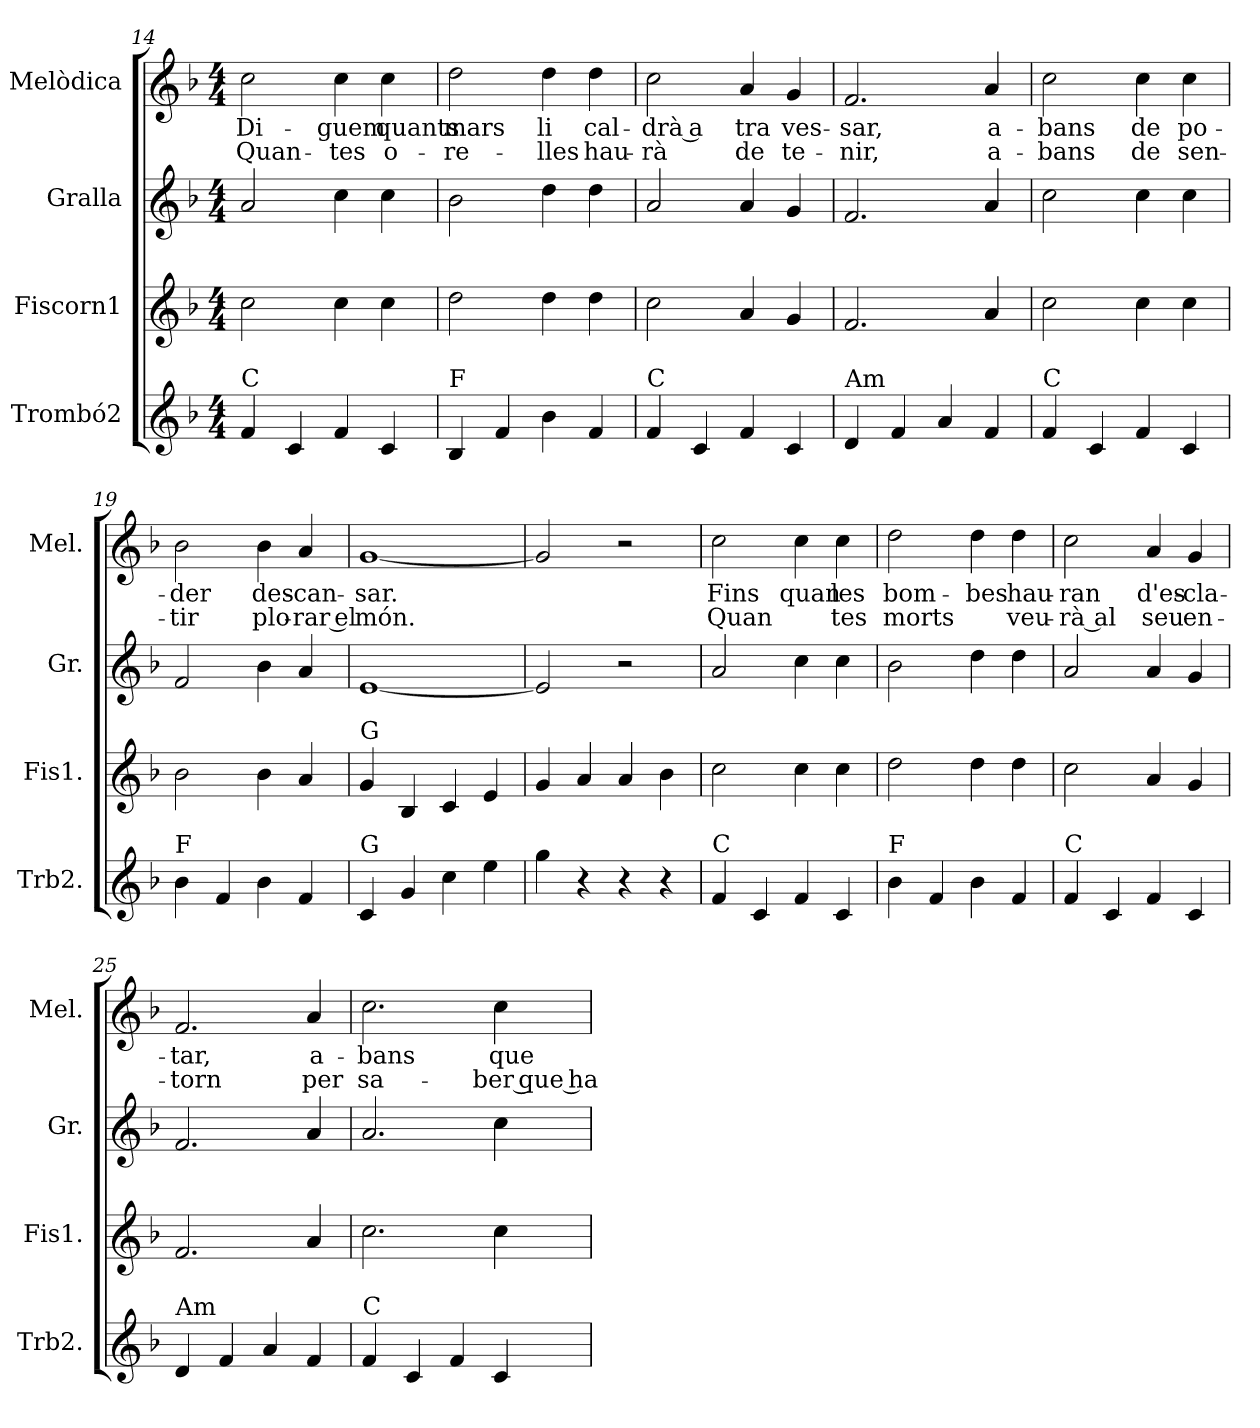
**kern	**kern	**kern	**kern	**text	**text
*part4	*part3	*part2	*part1	*part1	*part1
*staff4	*staff3	*staff2	*staff1	*staff1	*staff1
*I"Trombó2	*I"Fiscorn1	*I"Gralla	*I"Melòdica	*	*
*I'Trb2.	*I'Fis1.	*I'Gr.	*I'Mel.	*	*
*clefG2	*clefG2	*clefG2	*clefG2	*	*
*k[b-]	*k[b-]	*k[b-]	*k[b-]	*	*
*M4/4	*M4/4	*M4/4	*M4/4	*	*
=14	=14	=14	=14	=14	=14
!LO:TX:a:t=C	!	!	!	!	!
!	!	!	!	!LO:LY:b	!LO:LY:b
4f/	2cc\	2a/	2cc\	Di-	Quan-
4c/	.	.	.	.	.
!	!	!	!	!LO:LY:b	!LO:LY:b
4f/	4cc\	4cc\	4cc\	-guem	-tes
!	!	!	!	!LO:LY:b	!LO:LY:b
4c/	4cc\	4cc\	4cc\	quants	o-
=15	=15	=15	=15	=15	=15
!LO:TX:a:t=F	!	!	!	!	!
!	!	!	!	!LO:LY:b	!LO:LY:b
4B-/	2dd\	2b-\	2dd\	mars	-re-
4f/	.	.	.	.	.
!	!	!	!	!LO:LY:b	!LO:LY:b
4b-\	4dd\	4dd\	4dd\	li	-lles
!	!	!	!	!LO:LY:b	!LO:LY:b
4f/	4dd\	4dd\	4dd\	cal-	hau-
!!LO:LB:g=z
=16	=16	=16	=16	=16	=16
!LO:TX:a:t=C	!	!	!	!	!
!	!	!	!	!LO:LY:b	!LO:LY:b
4f/	2cc\	2a/	2cc\	drà a	-rà
4c/	.	.	.	.	.
!	!	!	!	!LO:LY:b	!LO:LY:b
4f/	4a/	4a/	4a/	-tra	de
!	!	!	!	!LO:LY:b	!LO:LY:b
4c/	4g/	4g/	4g/	ves-	te-
=17	=17	=17	=17	=17	=17
!LO:TX:a:t=Am	!	!	!	!	!
!	!	!	!	!LO:LY:b	!LO:LY:b
4d/	2.f/	2.f/	2.f/	-sar,	-nir,
4f/	.	.	.	.	.
4a/	.	.	.	.	.
!	!	!	!	!LO:LY:b	!LO:LY:b
4f/	4a/	4a/	4a/	a-	a-
=18	=18	=18	=18	=18	=18
!LO:TX:a:t=C	!	!	!	!	!
!	!	!	!	!LO:LY:b	!LO:LY:b
4f/	2cc\	2cc\	2cc\	-bans	-bans
4c/	.	.	.	.	.
!	!	!	!	!LO:LY:b	!LO:LY:b
4f/	4cc\	4cc\	4cc\	de	de
!	!	!	!	!LO:LY:b	!LO:LY:b
4c/	4cc\	4cc\	4cc\	po-	sen-
=19	=19	=19	=19	=19	=19
!LO:TX:a:t=F	!	!	!	!	!
!	!	!	!	!LO:LY:b	!LO:LY:b
4b-\	2b-\	2f/	2b-\	-der	-tir
4f/	.	.	.	.	.
!	!	!	!	!LO:LY:b	!LO:LY:b
4b-\	4b-\	4b-\	4b-\	des-	plo-
!	!	!	!	!LO:LY:b	!LO:LY:b
4f/	4a/	4a/	4a/	-can-	rar el
=20	=20	=20	=20	=20	=20
!	!LO:TX:a:t=G	!	!	!	!
!LO:TX:a:t=G	!	!	!	!	!
!	!	!	!	!LO:LY:b	!LO:LY:b
4c/	4g/	[1e	[1g	-sar.	món.
4g/	4B-/	.	.	.	.
4cc\	4c/	.	.	.	.
4ee\	4e/	.	.	.	.
=21	=21	=21	=21	=21	=21
4gg\	4g/	2e/]	2g/]	.	.
4r	4a/	.	.	.	.
4r	4a/	2r	2r	.	.
4r	4b-\	.	.	.	.
=22	=22	=22	=22	=22	=22
!LO:TX:a:t=C	!	!	!	!	!
!	!	!	!	!LO:LY:b	!LO:LY:b
4f/	2cc\	2a/	2cc\	Fins	-Quan
4c/	.	.	.	.	.
!	!	!	!	!LO:LY:b	!
4f/	4cc\	4cc\	4cc\	quan	.
!	!	!	!	!LO:LY:b	!LO:LY:b
4c/	4cc\	4cc\	4cc\	les	tes
=23	=23	=23	=23	=23	=23
!LO:TX:a:t=F	!	!	!	!	!
!	!	!	!	!LO:LY:b	!LO:LY:b
4b-\	2dd\	2b-\	2dd\	bom-	morts
4f/	.	.	.	.	.
!	!	!	!	!LO:LY:b	!
4b-\	4dd\	4dd\	4dd\	-bes	.
!	!	!	!	!LO:LY:b	!LO:LY:b
4f/	4dd\	4dd\	4dd\	hau-	veu-
!!LO:PB:g=z
=24	=24	=24	=24	=24	=24
!LO:TX:a:t=C	!	!	!	!	!
!	!	!	!	!LO:LY:b	!LO:LY:b
4f/	2cc\	2a/	2cc\	-ran	rà al
4c/	.	.	.	.	.
!	!	!	!	!LO:LY:b	!LO:LY:b
4f/	4a/	4a/	4a/	d'es-	seu
!	!	!	!	!LO:LY:b	!LO:LY:b
4c/	4g/	4g/	4g/	-cla-	en-
=25	=25	=25	=25	=25	=25
!LO:TX:a:t=Am	!	!	!	!	!
!	!	!	!	!LO:LY:b	!LO:LY:b
4d/	2.f/	2.f/	2.f/	-tar,	-torn
4f/	.	.	.	.	.
4a/	.	.	.	.	.
!	!	!	!	!LO:LY:b	!LO:LY:b
4f/	4a/	4a/	4a/	a-	per
=26	=26	=26	=26	=26	=26
!LO:TX:a:t=C	!	!	!	!	!
!	!	!	!	!LO:LY:b	!LO:LY:b
4f/	2.cc\	2.a/	2.cc\	-bans	sa-
4c/	.	.	.	.	.
4f/	.	.	.	.	.
!	!	!	!	!LO:LY:b	!LO:LY:b
4c/	4cc\	4cc\	4cc\	que	ber que ha
=	=	=	=	=	=
*-	*-	*-	*-	*-	*-
